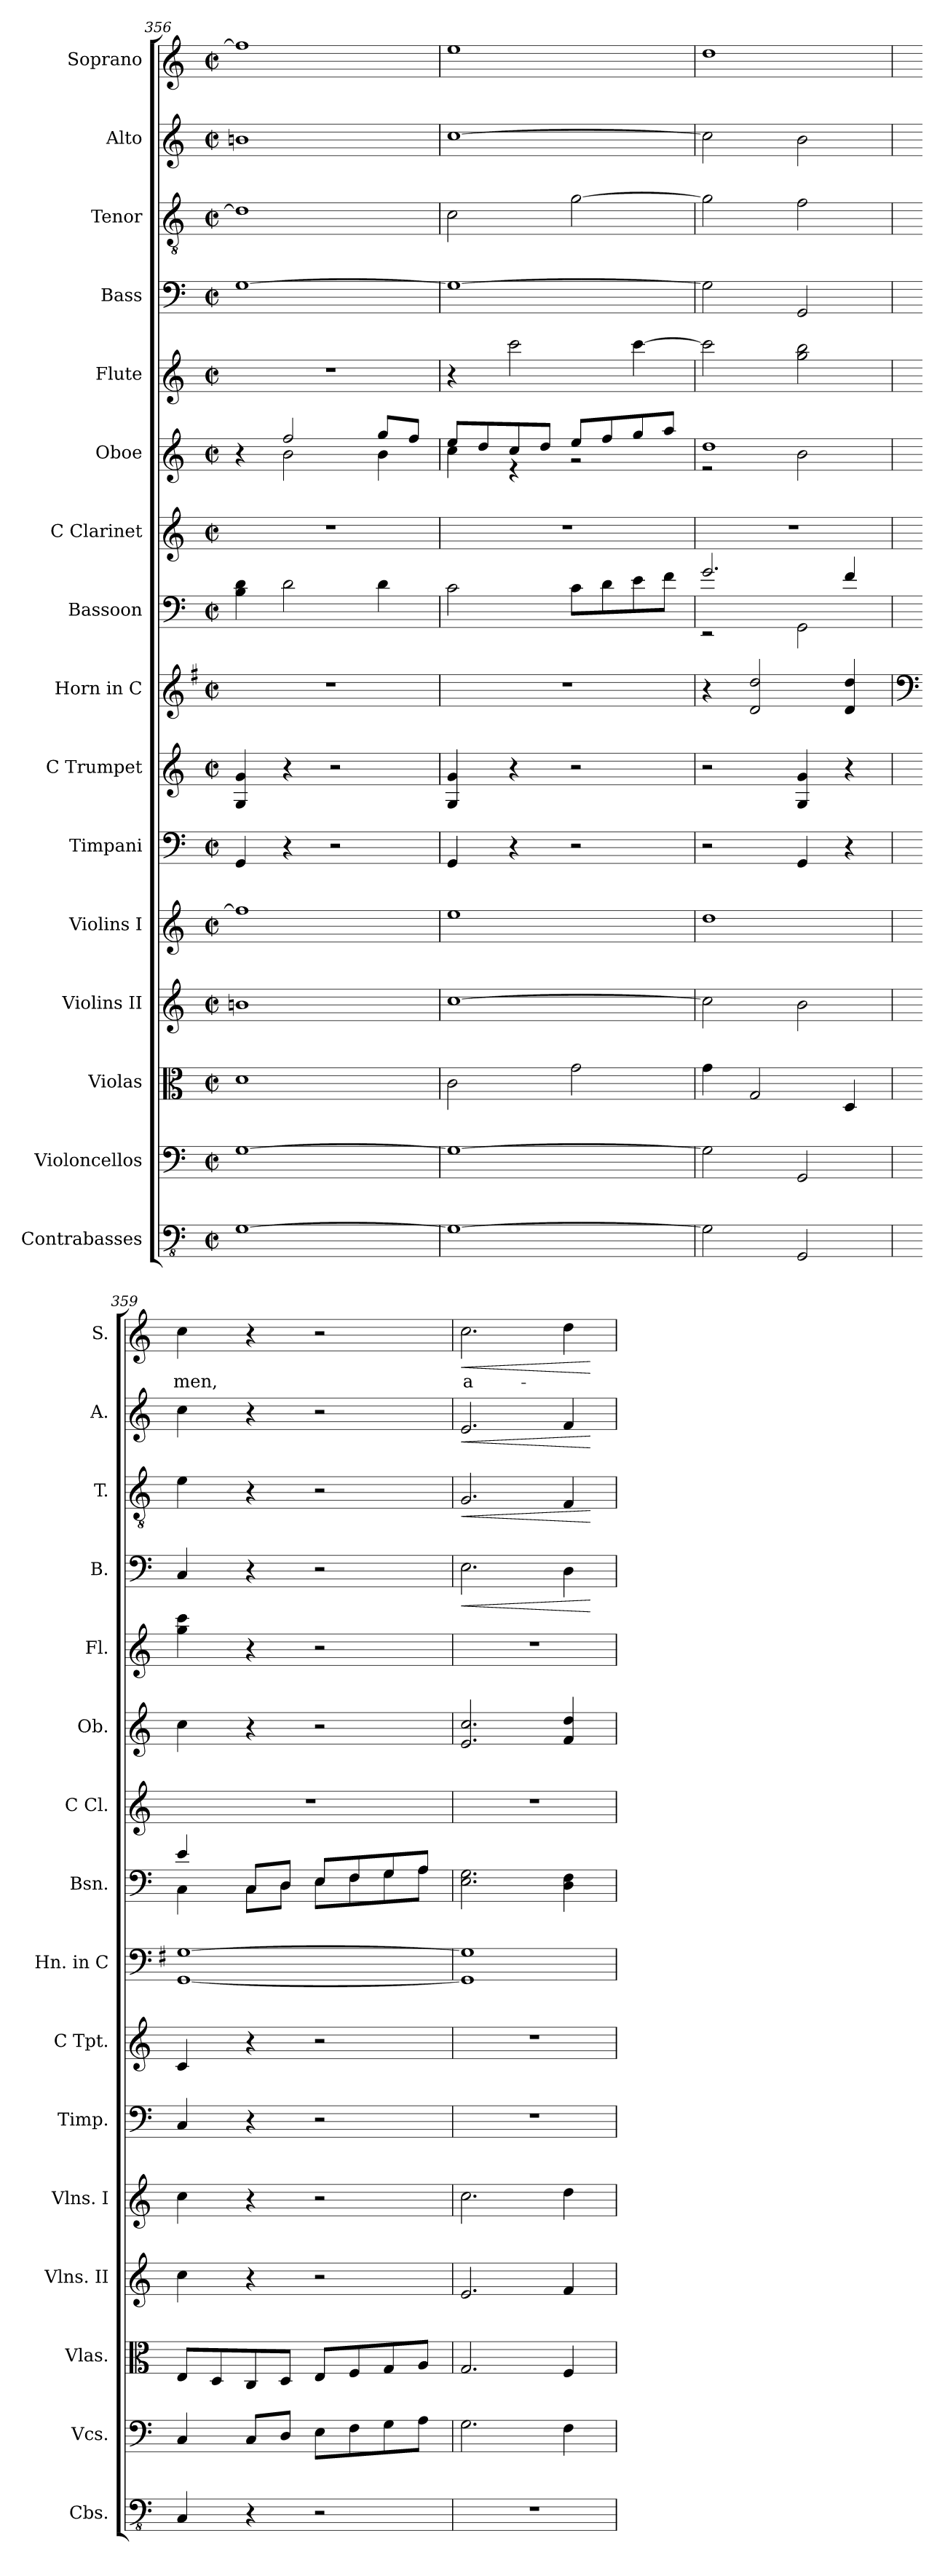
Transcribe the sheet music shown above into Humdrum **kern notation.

**kern	**kern	**kern	**kern	**kern	**kern	**kern	**kern	**kern	**kern	**kern	**kern	**kern	**dynam	**kern	**dynam	**kern	**dynam	**kern	**text	**dynam
*part16	*part15	*part14	*part13	*part12	*part11	*part10	*part9	*part8	*part7	*part6	*part5	*part4	*part4	*part3	*part3	*part2	*part2	*part1	*part1	*part1
*staff16	*staff15	*staff14	*staff13	*staff12	*staff11	*staff10	*staff9	*staff8	*staff7	*staff6	*staff5	*staff4	*staff4	*staff3	*staff3	*staff2	*staff2	*staff1	*staff1	*staff1
*I"Contrabasses	*I"Violoncellos	*I"Violas	*I"Violins II	*I"Violins I	*I"Timpani	*I"C Trumpet	*I"Horn in C	*I"Bassoon	*I"C Clarinet	*I"Oboe	*I"Flute	*I"Bass	*	*I"Tenor	*	*I"Alto	*	*I"Soprano	*	*
*I'Cbs.	*I'Vcs.	*I'Vlas.	*I'Vlns. II	*I'Vlns. I	*I'Timp.	*I'C Tpt.	*I'Hn. in C	*I'Bsn.	*I'C Cl.	*I'Ob.	*I'Fl.	*I'B.	*	*I'T.	*	*I'A.	*	*I'S.	*	*
*clefFv4	*clefF4	*clefC3	*clefG2	*clefG2	*clefF4	*clefG2	*clefG2	*clefF4	*clefG2	*clefG2	*clefG2	*clefF4	*	*clefGv2	*	*clefG2	*	*clefG2	*	*
*	*	*	*	*	*	*	*ITrd4c7	*	*ITrd1c2	*	*	*	*	*	*	*	*	*	*	*
*k[]	*k[]	*k[]	*k[]	*k[]	*k[]	*k[]	*k[]	*k[]	*k[b-e-]	*k[]	*k[]	*k[]	*	*k[]	*	*k[]	*	*k[]	*	*
*M2/2	*M2/2	*M2/2	*M2/2	*M2/2	*M2/2	*M2/2	*M2/2	*M2/2	*M2/2	*M2/2	*M2/2	*M2/2	*	*M2/2	*	*M2/2	*	*M2/2	*	*
*met(c|)	*met(c|)	*met(c|)	*met(c|)	*met(c|)	*met(c|)	*met(c|)	*met(c|)	*met(c|)	*met(c|)	*met(c|)	*met(c|)	*met(c|)	*	*met(c|)	*	*met(c|)	*	*met(c|)	*	*
=356	=356	=356	=356	=356	=356	=356	=356	=356	=356	=356	=356	=356	=356	=356	=356	=356	=356	=356	=356	=356
*	*	*	*	*	*	*	*	*	*	*^	*	*	*	*	*	*	*	*	*	*
[1GG	[1G	1d	1bn	1ff]	4GG/	4G/ 4g/	1r	4B\ 4d\	1r	4r	4ryy	1r	[1G	.	1d]	.	1bn	.	1ff]	.	.
.	.	.	.	.	4r	4r	.	2d\	.	2ff/	2b\	.	.	.	.	.	.	.	.	.	.
.	.	.	.	.	2r	2r	.	.	.	.	.	.	.	.	.	.	.	.	.	.	.
.	.	.	.	.	.	.	.	4d\	.	8gg/L	4b\	.	.	.	.	.	.	.	.	.	.
.	.	.	.	.	.	.	.	.	.	8ff/J	.	.	.	.	.	.	.	.	.	.	.
=357	=357	=357	=357	=357	=357	=357	=357	=357	=357	=357	=357	=357	=357	=357	=357	=357	=357	=357	=357	=357	=357
1GG_	1G_	2c\	[1cc	1ee	4GG/	4G/ 4g/	1r	2c\	1r	8ee/L	4cc\	4r	1G_	.	2c\	.	[1cc	.	1ee	.	.
.	.	.	.	.	.	.	.	.	.	8dd/	.	.	.	.	.	.	.	.	.	.	.
.	.	.	.	.	4r	4r	.	.	.	8cc/	4r	2ccc\	.	.	.	.	.	.	.	.	.
.	.	.	.	.	.	.	.	.	.	8dd/J	.	.	.	.	.	.	.	.	.	.	.
.	.	2g\	.	.	2r	2r	.	8c\L	.	8ee/L	2r	.	.	.	[2g\	.	.	.	.	.	.
.	.	.	.	.	.	.	.	8d\	.	8ff/	.	.	.	.	.	.	.	.	.	.	.
.	.	.	.	.	.	.	.	8e\	.	8gg/	.	[4ccc\	.	.	.	.	.	.	.	.	.
.	.	.	.	.	.	.	.	8f\J	.	8aa/J	.	.	.	.	.	.	.	.	.	.	.
!!LO:PB:g=z
=358	=358	=358	=358	=358	=358	=358	=358	=358	=358	=358	=358	=358	=358	=358	=358	=358	=358	=358	=358	=358	=358
*	*	*	*	*	*	*	*	*^	*	*	*	*	*	*	*	*	*	*	*	*	*
2GG\]	2G\]	4g\	2cc\]	1dd	2r	2r	4r	2.g/	2r	1r	1dd	2r	2ccc\]	2G\]	.	2g\]	.	2cc\]	.	1dd	.	.
.	.	2G/	.	.	.	.	2G/ 2g/	.	.	.	.	.	.	.	.	.	.	.	.	.	.	.
2GGG/	2GG/	.	2b\	.	4GG/	4G/ 4g/	.	.	2GG\	.	.	2b\	2gg\ 2bb\	2GG/	.	2f\	.	2b\	.	.	.	.
.	.	4D/	.	.	4r	4r	4G/ 4g/	4f/	.	.	.	.	.	.	.	.	.	.	.	.	.	.
*	*	*	*	*	*	*	*	*	*	*	*v	*v	*	*	*	*	*	*	*	*	*	*
=359	=359	=359	=359	=359	=359	=359	=359	=359	=359	=359	=359	=359	=359	=359	=359	=359	=359	=359	=359	=359	=359
*	*	*	*	*	*	*	*clefF4	*	*	*	*	*	*	*	*	*	*	*	*	*	*
!	!	!	!	!	!	!	!	!	!	!	!	!	!	!	!	!	!	!	!	!LO:LY:b	!
4CC/	4C/	8E/L	4cc\	4cc\	4C/	4c/	[1CC [1C	4e/	4C\	1r	4cc\	4gg\ 4ccc\	4C/	.	4e\	.	4cc\	.	4cc\	-men,	.
.	.	8D/	.	.	.	.	.	.	.	.	.	.	.	.	.	.	.	.	.	.	.
4r	8C/L	8C/	4r	4r	4r	4r	.	8C/L	8C\L	.	4r	4r	4r	.	4r	.	4r	.	4r	.	.
.	8D/J	8D/J	.	.	.	.	.	8D/J	8D\J	.	.	.	.	.	.	.	.	.	.	.	.
2r	8E\L	8E/L	2r	2r	2r	2r	.	8E/L	8E\L	.	2r	2r	2r	.	2r	.	2r	.	2r	.	.
.	8F\	8F/	.	.	.	.	.	8F/	8F\	.	.	.	.	.	.	.	.	.	.	.	.
.	8G\	8G/	.	.	.	.	.	8G/	8G\	.	.	.	.	.	.	.	.	.	.	.	.
.	8A\J	8A/J	.	.	.	.	.	8A/J	8A\J	.	.	.	.	.	.	.	.	.	.	.	.
=360	=360	=360	=360	=360	=360	=360	=360	=360	=360	=360	=360	=360	=360	=360	=360	=360	=360	=360	=360	=360	=360
!	!	!	!	!	!	!	!	!	!	!	!	!	!	!LO:HP:b	!	!LO:HP:b	!	!LO:HP:b	!	!LO:LY:b	!LO:HP:b
*	*	*	*	*	*	*	*	*v	*v	*	*	*	*	*	*	*	*	*	*	*	*
1r	2.G\	2.G/	2.e/	2.cc\	1r	1r	1CC] 1C]	2.E\ 2.G\	1r	2.e/ 2.cc/	1r	2.E\	<	2.G/	<	2.e/	<	2.cc\	a-	<
.	4F\	4F/	4f/	4dd\	.	.	.	4D\ 4F\	.	4f/ 4dd/	.	4D\	.	4F/	.	4f/	.	4dd\	.	.
.	.	.	.	.	.	.	.	.	.	.	.	.	[	.	[	.	[	.	.	[
=	=	=	=	=	=	=	=	=	=	=	=	=	=	=	=	=	=	=	=	=
*-	*-	*-	*-	*-	*-	*-	*-	*-	*-	*-	*-	*-	*-	*-	*-	*-	*-	*-	*-	*-
